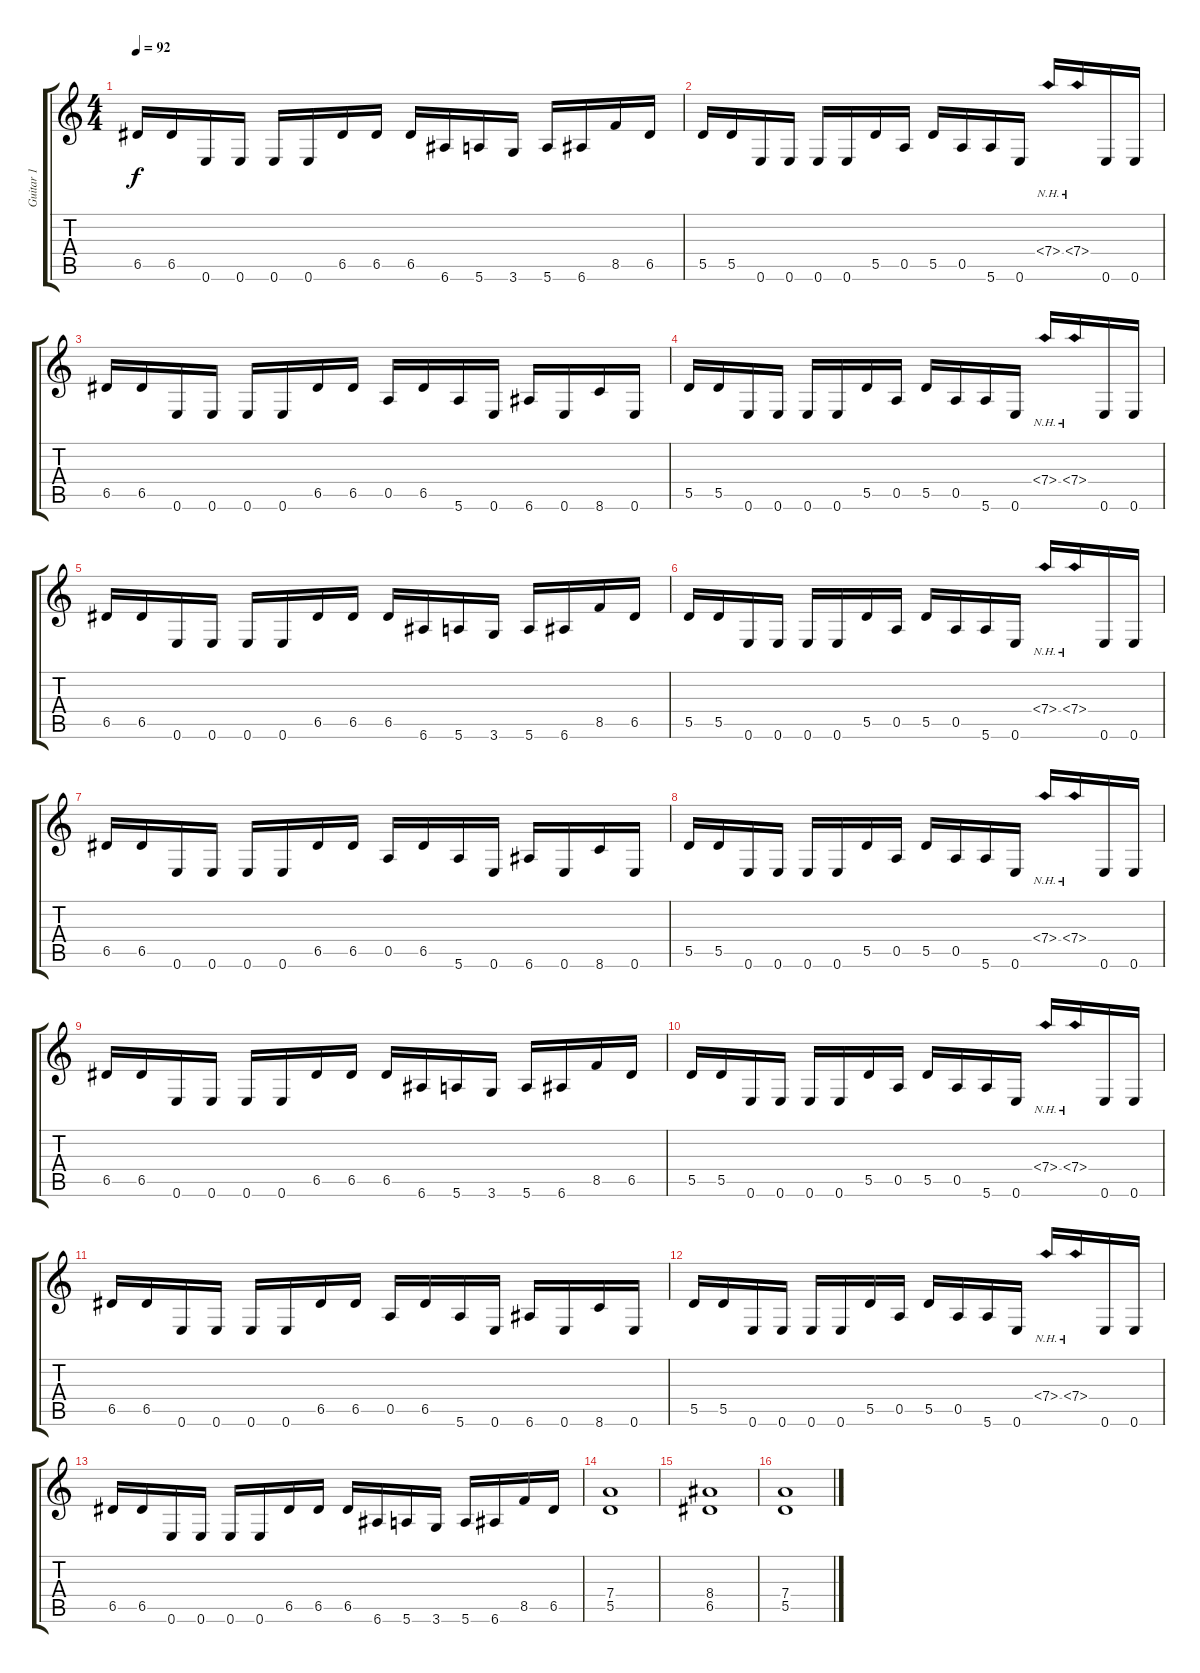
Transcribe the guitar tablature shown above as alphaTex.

\track ("Guitar 1" "Guitar 1") {instrument distortionguitar}
\staff {score tabs}
\tuning (E4 B3 G3 D3 A2 E2) {hide}
\ts (4 4)
\tempo 92
\clef g2
\ks c
6.5.16{dy f} 6.5.16 0.6.16 0.6.16 0.6.16 0.6.16 6.5.16 6.5.16 6.5.16 6.6.16 5.6.16 3.6.16 5.6.16 6.6.16 8.5.16 6.5.16 |
5.5.16 5.5.16 0.6.16 0.6.16 0.6.16 0.6.16 5.5.16 0.5.16 5.5.16 0.5.16 5.6.16 0.6.16 7.4{nh}.16 7.4{nh}.16 0.6.16 0.6.16 |
6.5.16 6.5.16 0.6.16 0.6.16 0.6.16 0.6.16 6.5.16 6.5.16 0.5.16 6.5.16 5.6.16 0.6.16 6.6.16 0.6.16 8.6.16 0.6.16 |
5.5.16 5.5.16 0.6.16 0.6.16 0.6.16 0.6.16 5.5.16 0.5.16 5.5.16 0.5.16 5.6.16 0.6.16 7.4{nh}.16 7.4{nh}.16 0.6.16 0.6.16 |
6.5.16 6.5.16 0.6.16 0.6.16 0.6.16 0.6.16 6.5.16 6.5.16 6.5.16 6.6.16 5.6.16 3.6.16 5.6.16 6.6.16 8.5.16 6.5.16 |
5.5.16 5.5.16 0.6.16 0.6.16 0.6.16 0.6.16 5.5.16 0.5.16 5.5.16 0.5.16 5.6.16 0.6.16 7.4{nh}.16 7.4{nh}.16 0.6.16 0.6.16 |
6.5.16 6.5.16 0.6.16 0.6.16 0.6.16 0.6.16 6.5.16 6.5.16 0.5.16 6.5.16 5.6.16 0.6.16 6.6.16 0.6.16 8.6.16 0.6.16 |
5.5.16 5.5.16 0.6.16 0.6.16 0.6.16 0.6.16 5.5.16 0.5.16 5.5.16 0.5.16 5.6.16 0.6.16 7.4{nh}.16 7.4{nh}.16 0.6.16 0.6.16 |
6.5.16 6.5.16 0.6.16 0.6.16 0.6.16 0.6.16 6.5.16 6.5.16 6.5.16 6.6.16 5.6.16 3.6.16 5.6.16 6.6.16 8.5.16 6.5.16 |
5.5.16 5.5.16 0.6.16 0.6.16 0.6.16 0.6.16 5.5.16 0.5.16 5.5.16 0.5.16 5.6.16 0.6.16 7.4{nh}.16 7.4{nh}.16 0.6.16 0.6.16 |
6.5.16 6.5.16 0.6.16 0.6.16 0.6.16 0.6.16 6.5.16 6.5.16 0.5.16 6.5.16 5.6.16 0.6.16 6.6.16 0.6.16 8.6.16 0.6.16 |
5.5.16 5.5.16 0.6.16 0.6.16 0.6.16 0.6.16 5.5.16 0.5.16 5.5.16 0.5.16 5.6.16 0.6.16 7.4{nh}.16 7.4{nh}.16 0.6.16 0.6.16 |
6.5.16 6.5.16 0.6.16 0.6.16 0.6.16 0.6.16 6.5.16 6.5.16 6.5.16 6.6.16 5.6.16 3.6.16 5.6.16 6.6.16 8.5.16 6.5.16 |
(7.4 5.5).1 |
(8.4 6.5).1 |
(7.4 5.5).1
